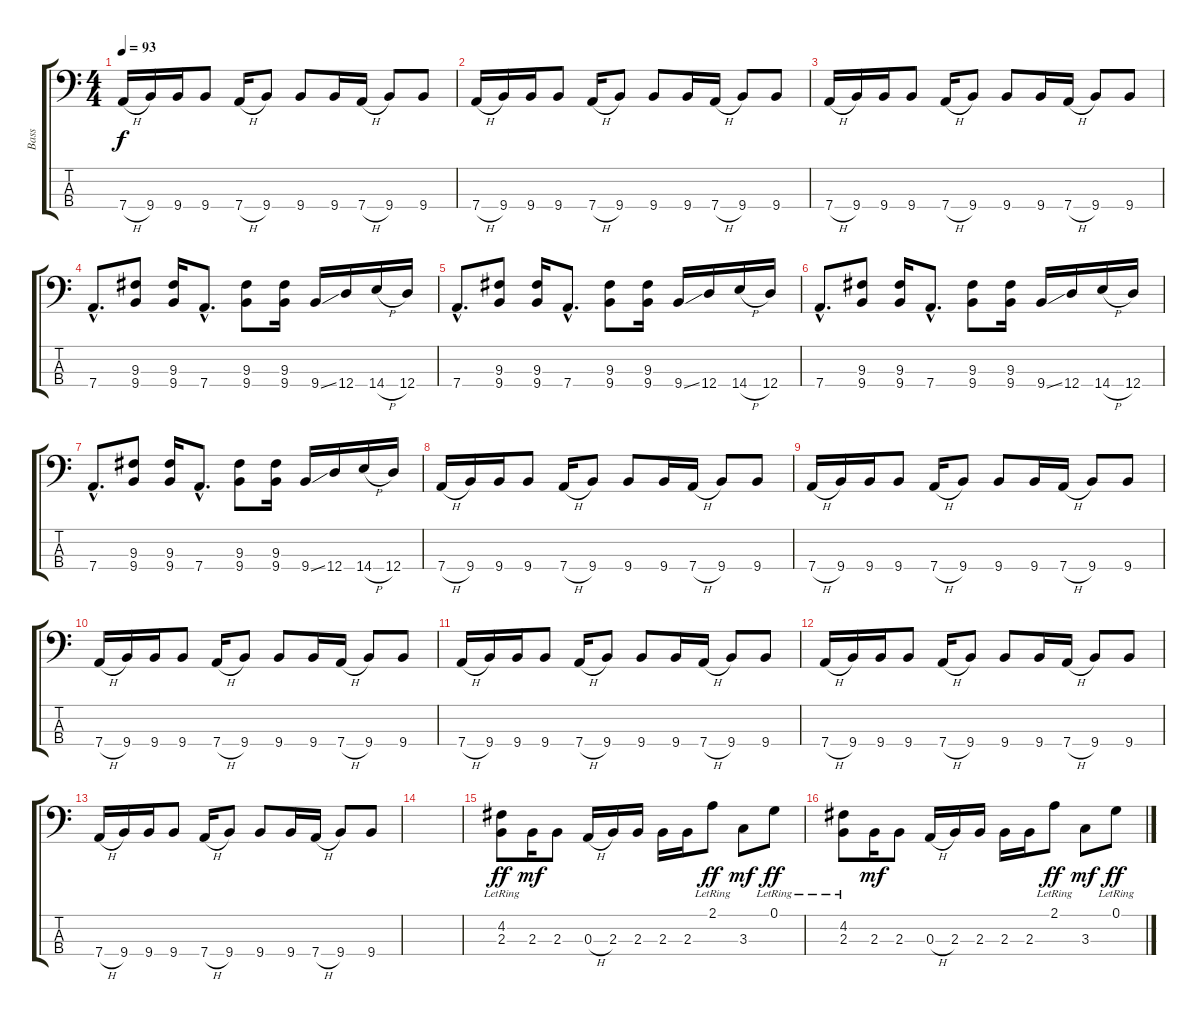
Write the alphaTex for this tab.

\track ("Bass" "Bass") {instrument electricbasspick}
\staff {score tabs}
\tuning (G2 D2 A1 D1) {hide}
\ts (4 4)
\tempo 93
\clef f4
\ks c
7.4{h}.16{dy f} 9.4.16 9.4.16 9.4.8 7.4{h}.16 9.4.8 9.4.8 9.4.16 7.4{h}.16 9.4.8 9.4.8 |
7.4{h}.16 9.4.16 9.4.16 9.4.8 7.4{h}.16 9.4.8 9.4.8 9.4.16 7.4{h}.16 9.4.8 9.4.8 |
7.4{h}.16 9.4.16 9.4.16 9.4.8 7.4{h}.16 9.4.8 9.4.8 9.4.16 7.4{h}.16 9.4.8 9.4.8 |
7.4{hac}.8{d} (9.3 9.4).8 (9.3 9.4).16 7.4{hac}.8{d} (9.3 9.4).8 (9.3 9.4).16 9.4{ss}.16 12.4.16 14.4{h}.16 12.4.16 |
7.4{hac}.8{d} (9.3 9.4).8 (9.3 9.4).16 7.4{hac}.8{d} (9.3 9.4).8 (9.3 9.4).16 9.4{ss}.16 12.4.16 14.4{h}.16 12.4.16 |
7.4{hac}.8{d} (9.3 9.4).8 (9.3 9.4).16 7.4{hac}.8{d} (9.3 9.4).8 (9.3 9.4).16 9.4{ss}.16 12.4.16 14.4{h}.16 12.4.16 |
7.4{hac}.8{d} (9.3 9.4).8 (9.3 9.4).16 7.4{hac}.8{d} (9.3 9.4).8 (9.3 9.4).16 9.4{ss}.16 12.4.16 14.4{h}.16 12.4.16 |
7.4{h}.16 9.4.16 9.4.16 9.4.8 7.4{h}.16 9.4.8 9.4.8 9.4.16 7.4{h}.16 9.4.8 9.4.8 |
7.4{h}.16 9.4.16 9.4.16 9.4.8 7.4{h}.16 9.4.8 9.4.8 9.4.16 7.4{h}.16 9.4.8 9.4.8 |
7.4{h}.16 9.4.16 9.4.16 9.4.8 7.4{h}.16 9.4.8 9.4.8 9.4.16 7.4{h}.16 9.4.8 9.4.8 |
7.4{h}.16 9.4.16 9.4.16 9.4.8 7.4{h}.16 9.4.8 9.4.8 9.4.16 7.4{h}.16 9.4.8 9.4.8 |
7.4{h}.16 9.4.16 9.4.16 9.4.8 7.4{h}.16 9.4.8 9.4.8 9.4.16 7.4{h}.16 9.4.8 9.4.8 |
7.4{h}.16 9.4.16 9.4.16 9.4.8 7.4{h}.16 9.4.8 9.4.8 9.4.16 7.4{h}.16 9.4.8 9.4.8 |
|
(4.2{lr} 2.3{lr}).8{dy ff} 2.3.16{dy mf} 2.3.8 0.3{h}.16 2.3.16 2.3.16 2.3.16 2.3.16 2.1{lr}.8{dy ff} 3.3.8{dy mf} 0.1{lr}.8{dy ff} |
(4.2{lr} 2.3{lr}).8 2.3.16{dy mf} 2.3.8 0.3{h}.16 2.3.16 2.3.16 2.3.16 2.3.16 2.1{lr}.8{dy ff} 3.3.8{dy mf} 0.1{lr}.8{dy ff}
